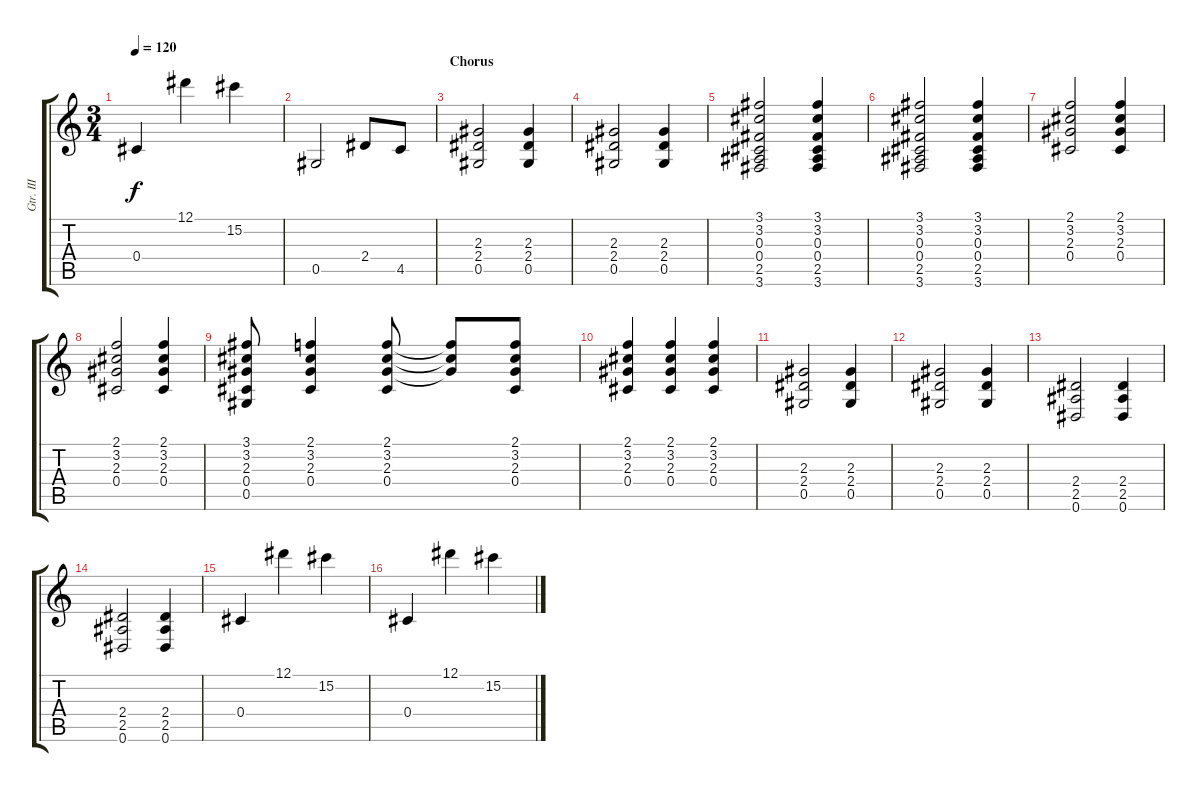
\track ("Gtr. III" "Gtr. III") {instrument acousticguitarsteel}
\staff {score tabs}
\tuning (Eb4 Bb3 Gb3 Db3 Ab2 Eb2) {hide}
\ts (3 4)
\tempo 120
\clef g2
\ks c
0.4.4{dy f} 12.1.4 15.2.4 |
0.5.2 2.4.8 4.5.8 |
\section ("" "Chorus")
(2.3 2.4 0.5).2 (2.3 2.4 0.5).4 |
(2.3 2.4 0.5).2 (2.3 2.4 0.5).4 |
(3.1 3.2 0.3 0.4 2.5 3.6).2 (3.1 3.2 0.3 0.4 2.5 3.6).4 |
(3.1 3.2 0.3 0.4 2.5 3.6).2 (3.1 3.2 0.3 0.4 2.5 3.6).4 |
(2.1 3.2 2.3 0.4).2 (2.1 3.2 2.3 0.4).4 |
(2.1 3.2 2.3 0.4).2 (2.1 3.2 2.3 0.4).4 |
(3.1 3.2 2.3 0.4 0.5).8 (2.1 3.2 2.3 0.4).4 (2.1 3.2 2.3 0.4).8 (2.1{t} 3.2{t} 2.3{t}).8 (2.1 3.2 2.3 0.4).8 |
(2.1 3.2 2.3 0.4).4 (2.1 3.2 2.3 0.4).4 (2.1 3.2 2.3 0.4).4 |
(2.3 2.4 0.5).2 (2.3 2.4 0.5).4 |
(2.3 2.4 0.5).2 (2.3 2.4 0.5).4 |
(2.4 2.5 0.6).2 (2.4 2.5 0.6).4 |
(2.4 2.5 0.6).2 (2.4 2.5 0.6).4 |
0.4.4 12.1.4 15.2.4 |
0.4.4 12.1.4 15.2.4
